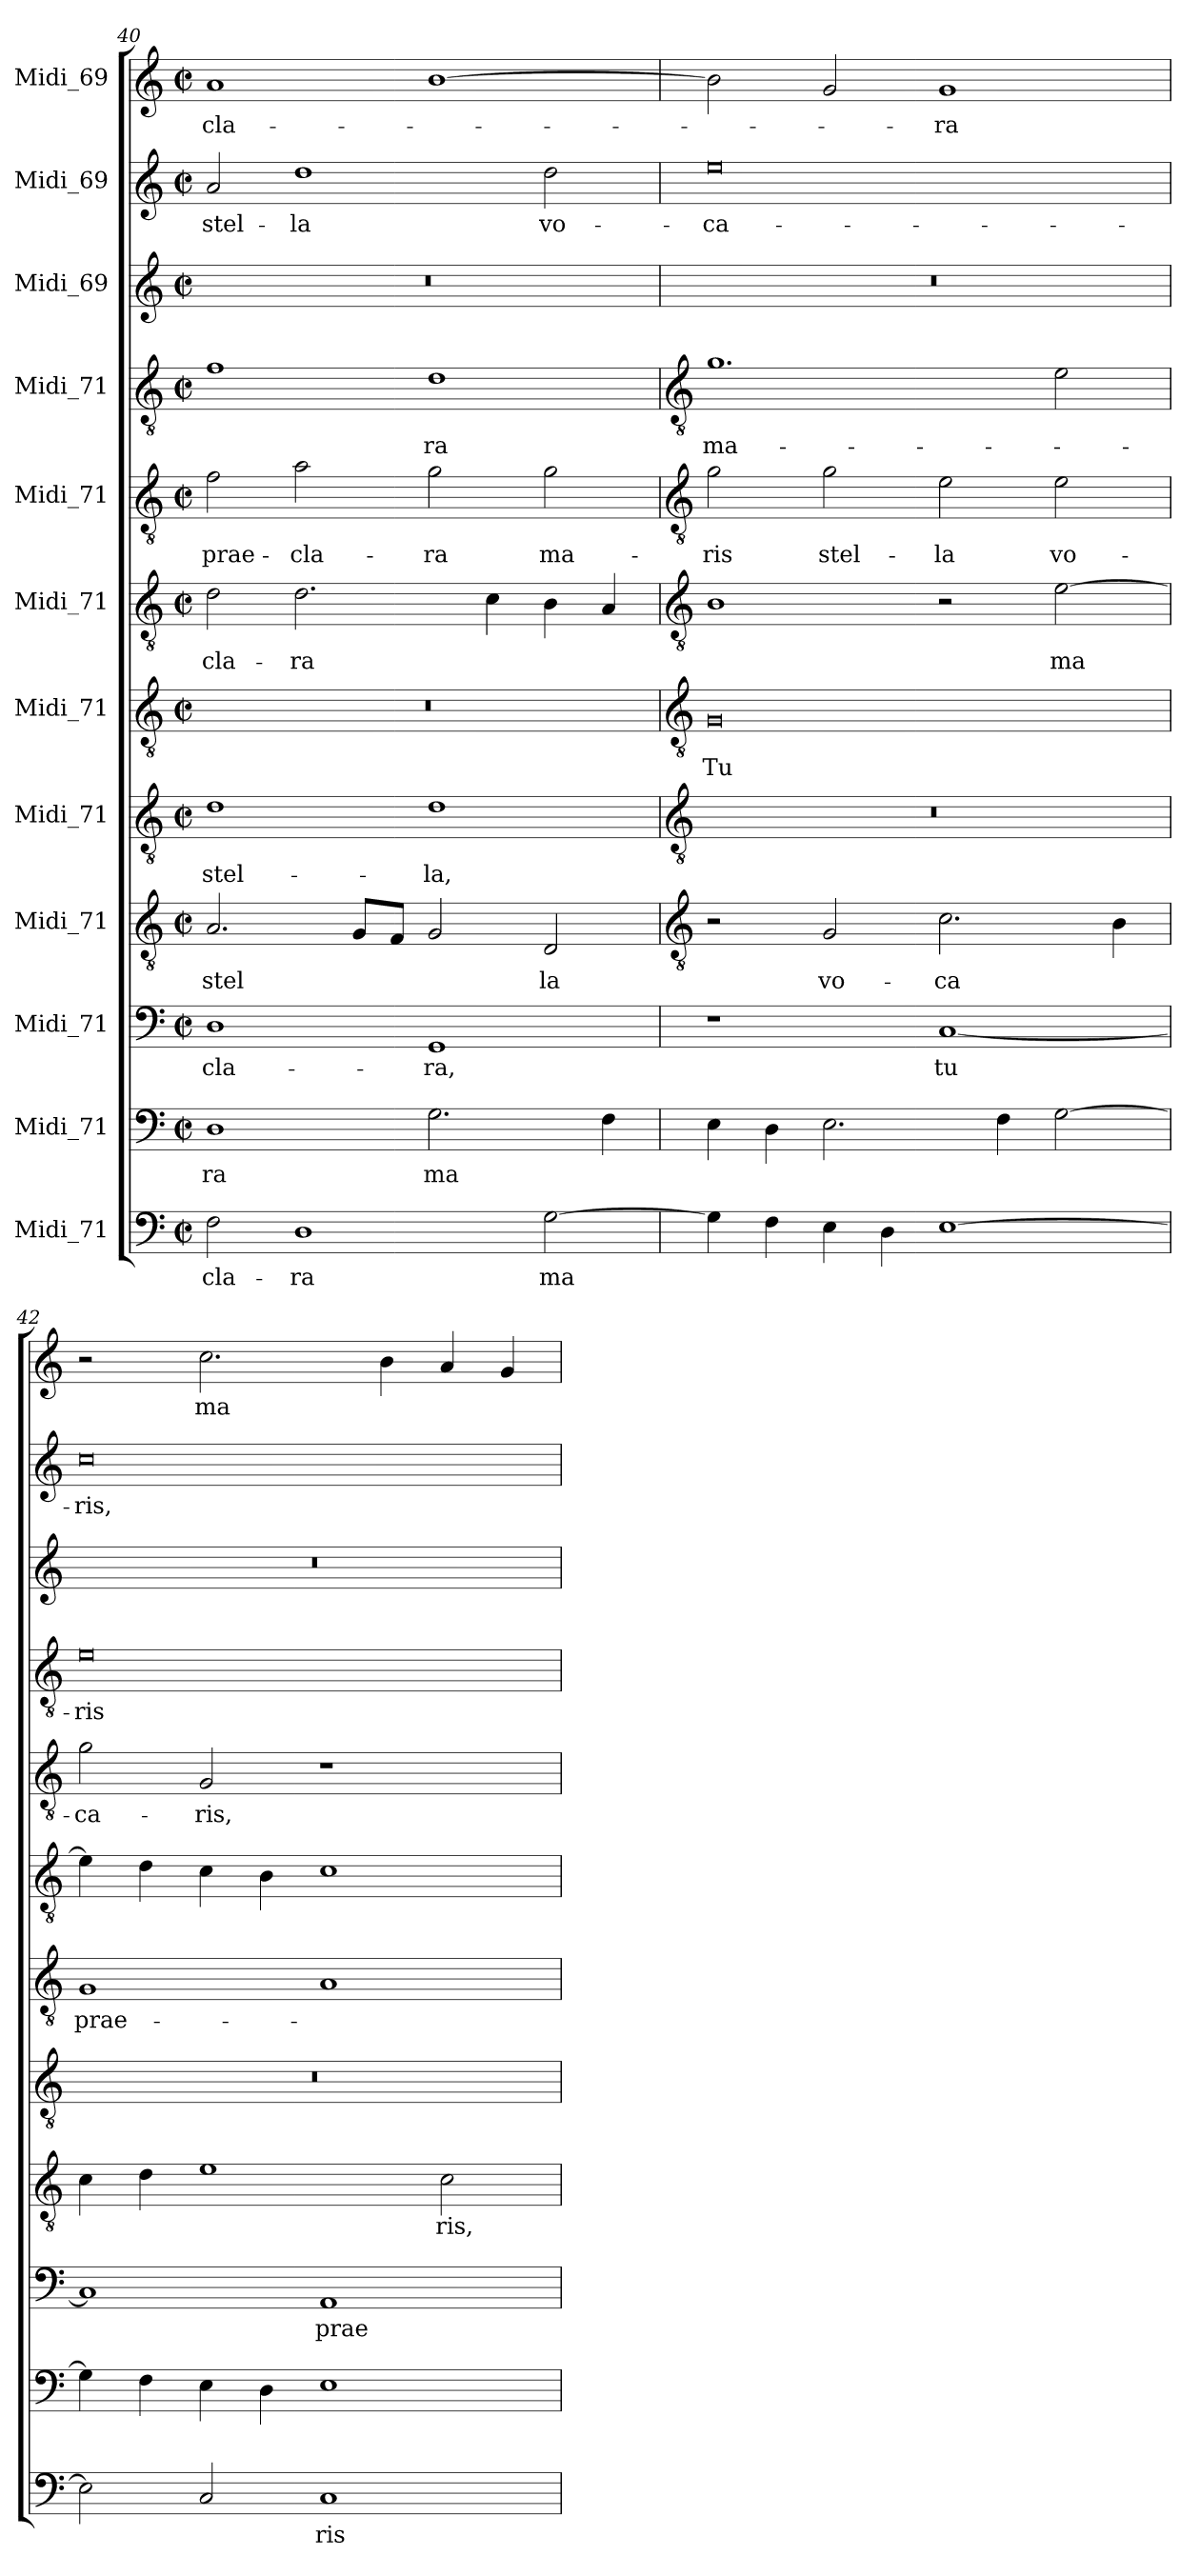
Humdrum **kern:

**kern	**text	**kern	**text	**kern	**text	**kern	**text	**kern	**text	**kern	**text	**kern	**text	**kern	**text	**kern	**text	**kern	**kern	**text	**kern	**text
*part12	*part12	*part11	*part11	*part10	*part10	*part9	*part9	*part8	*part8	*part7	*part7	*part6	*part6	*part5	*part5	*part4	*part4	*part3	*part2	*part2	*part1	*part1
*staff12	*staff12	*staff11	*staff11	*staff10	*staff10	*staff9	*staff9	*staff8	*staff8	*staff7	*staff7	*staff6	*staff6	*staff5	*staff5	*staff4	*staff4	*staff3	*staff2	*staff2	*staff1	*staff1
*I"Midi_71	*	*I"Midi_71	*	*I"Midi_71	*	*I"Midi_71	*	*I"Midi_71	*	*I"Midi_71	*	*I"Midi_71	*	*I"Midi_71	*	*I"Midi_71	*	*I"Midi_69	*I"Midi_69	*	*I"Midi_69	*
*clefF4	*	*clefF4	*	*clefF4	*	*clefGv2	*	*clefGv2	*	*clefGv2	*	*clefGv2	*	*clefGv2	*	*clefGv2	*	*clefG2	*clefG2	*	*clefG2	*
*k[]	*	*k[]	*	*k[]	*	*k[]	*	*k[]	*	*k[]	*	*k[]	*	*k[]	*	*k[]	*	*k[]	*k[]	*	*k[]	*
*C:	*	*C:	*	*C:	*	*C:	*	*C:	*	*C:	*	*C:	*	*C:	*	*C:	*	*C:	*C:	*	*C:	*
*M4/2	*	*M4/2	*	*M4/2	*	*M4/2	*	*M4/2	*	*M4/2	*	*M4/2	*	*M4/2	*	*M4/2	*	*M4/2	*M4/2	*	*M4/2	*
*met(c|)	*	*met(c|)	*	*met(c|)	*	*met(c|)	*	*met(c|)	*	*met(c|)	*	*met(c|)	*	*met(c|)	*	*met(c|)	*	*met(c|)	*met(c|)	*	*met(c|)	*
=40	=40	=40	=40	=40	=40	=40	=40	=40	=40	=40	=40	=40	=40	=40	=40	=40	=40	=40	=40	=40	=40	=40
!	!LO:LY:b	!	!LO:LY:b	!	!LO:LY:b	!	!LO:LY:b	!	!LO:LY:b	!	!	!	!LO:LY:b	!	!LO:LY:b	!	!	!	!	!LO:LY:b	!	!LO:LY:b
2F	-cla-	1D	-ra	1D	-cla-	2.A	stel	1d	stel-	0r	.	2d	-cla-	2f	prae-	1f	.	0r	2a	stel-	1a	-cla-
!	!LO:LY:b	!	!	!	!	!	!	!	!	!	!	!	!LO:LY:b	!	!LO:LY:b	!	!	!	!	!LO:LY:b	!	!
1D	-ra	.	.	.	.	.	.	.	.	.	.	2.d	-ra	2a	-cla-	.	.	.	1dd	-la	.	.
.	.	.	.	.	.	8GL	.	.	.	.	.	.	.	.	.	.	.	.	.	.	.	.
.	.	.	.	.	.	8FJ	.	.	.	.	.	.	.	.	.	.	.	.	.	.	.	.
!	!	!	!LO:LY:b	!	!LO:LY:b	!	!	!	!LO:LY:b	!	!	!	!	!	!LO:LY:b	!	!LO:LY:b	!	!	!	!	!
.	.	2.G	ma	1GG	-ra,	2G	.	1d	-la,	.	.	.	.	2g	-ra	1d	ra	.	.	.	[1b	.
.	.	.	.	.	.	.	.	.	.	.	.	4c	.	.	.	.	.	.	.	.	.	.
!	!LO:LY:b	!	!	!	!	!	!LO:LY:b	!	!	!	!	!	!	!	!LO:LY:b	!	!	!	!	!LO:LY:b	!	!
[2G	ma	.	.	.	.	2D	la	.	.	.	.	4B	.	2g	ma-	.	.	.	2dd	vo-	.	.
.	.	4F	.	.	.	.	.	.	.	.	.	4A	.	.	.	.	.	.	.	.	.	.
!!LO:LB:g=z
=41	=41	=41	=41	=41	=41	=41	=41	=41	=41	=41	=41	=41	=41	=41	=41	=41	=41	=41	=41	=41	=41	=41
*	*	*	*	*	*	*clefGv2	*	*clefGv2	*	*clefGv2	*	*clefGv2	*	*clefGv2	*	*clefGv2	*	*	*	*	*	*
!	!	!	!	!	!	!	!	!	!	!	!LO:LY:b	!	!	!	!LO:LY:b	!	!LO:LY:b	!	!	!LO:LY:b	!	!
4G]	.	4E	.	1r	.	2r	.	0r	.	0G	Tu	1B	.	2g	-ris	1.g	ma-	0r	0ee	-ca-	2b]	.
4F	.	4D	.	.	.	.	.	.	.	.	.	.	.	.	.	.	.	.	.	.	.	.
!	!	!	!	!	!	!	!LO:LY:b	!	!	!	!	!	!	!	!LO:LY:b	!	!	!	!	!	!	!
4E	.	2.E	.	.	.	2G	vo-	.	.	.	.	.	.	2g	stel-	.	.	.	.	.	2g	.
4D	.	.	.	.	.	.	.	.	.	.	.	.	.	.	.	.	.	.	.	.	.	.
!	!	!	!	!	!LO:LY:b	!	!LO:LY:b	!	!	!	!	!	!	!	!LO:LY:b	!	!	!	!	!	!	!LO:LY:b
[1E	.	.	.	[1C	tu	2.c	-ca	.	.	.	.	2r	.	2e	-la	.	.	.	.	.	1g	-ra
.	.	4F	.	.	.	.	.	.	.	.	.	.	.	.	.	.	.	.	.	.	.	.
!	!	!	!	!	!	!	!	!	!	!	!	!	!LO:LY:b	!	!LO:LY:b	!	!	!	!	!	!	!
.	.	[2G	.	.	.	.	.	.	.	.	.	[2e	ma	2e	vo-	2e	.	.	.	.	.	.
.	.	.	.	.	.	4B	.	.	.	.	.	.	.	.	.	.	.	.	.	.	.	.
=42	=42	=42	=42	=42	=42	=42	=42	=42	=42	=42	=42	=42	=42	=42	=42	=42	=42	=42	=42	=42	=42	=42
!	!	!	!	!	!	!	!	!	!	!	!LO:LY:b	!	!	!	!LO:LY:b	!	!LO:LY:b	!	!	!LO:LY:b	!	!
2E]	.	4G]	.	1C]	.	4c	.	0r	.	1G	prae-	4e]	.	2g	-ca-	0e	-ris	0r	0cc	-ris,	2r	.
.	.	4F	.	.	.	4d	.	.	.	.	.	4d	.	.	.	.	.	.	.	.	.	.
!	!	!	!	!	!	!	!	!	!	!	!	!	!	!	!LO:LY:b	!	!	!	!	!	!	!LO:LY:b
2C	.	4E	.	.	.	1e	.	.	.	.	.	4c	.	2G	-ris,	.	.	.	.	.	2.cc	ma
.	.	4D	.	.	.	.	.	.	.	.	.	4B	.	.	.	.	.	.	.	.	.	.
!	!LO:LY:b	!	!	!	!LO:LY:b	!	!	!	!	!	!	!	!	!	!	!	!	!	!	!	!	!
1C	ris	1E	.	1AA	prae-	.	.	.	.	1A	.	1c	.	1r	.	.	.	.	.	.	.	.
.	.	.	.	.	.	.	.	.	.	.	.	.	.	.	.	.	.	.	.	.	4b	.
!	!	!	!	!	!	!	!LO:LY:b	!	!	!	!	!	!	!	!	!	!	!	!	!	!	!
.	.	.	.	.	.	2c	ris,	.	.	.	.	.	.	.	.	.	.	.	.	.	4a	.
.	.	.	.	.	.	.	.	.	.	.	.	.	.	.	.	.	.	.	.	.	4g	.
=	=	=	=	=	=	=	=	=	=	=	=	=	=	=	=	=	=	=	=	=	=	=
*-	*-	*-	*-	*-	*-	*-	*-	*-	*-	*-	*-	*-	*-	*-	*-	*-	*-	*-	*-	*-	*-	*-
